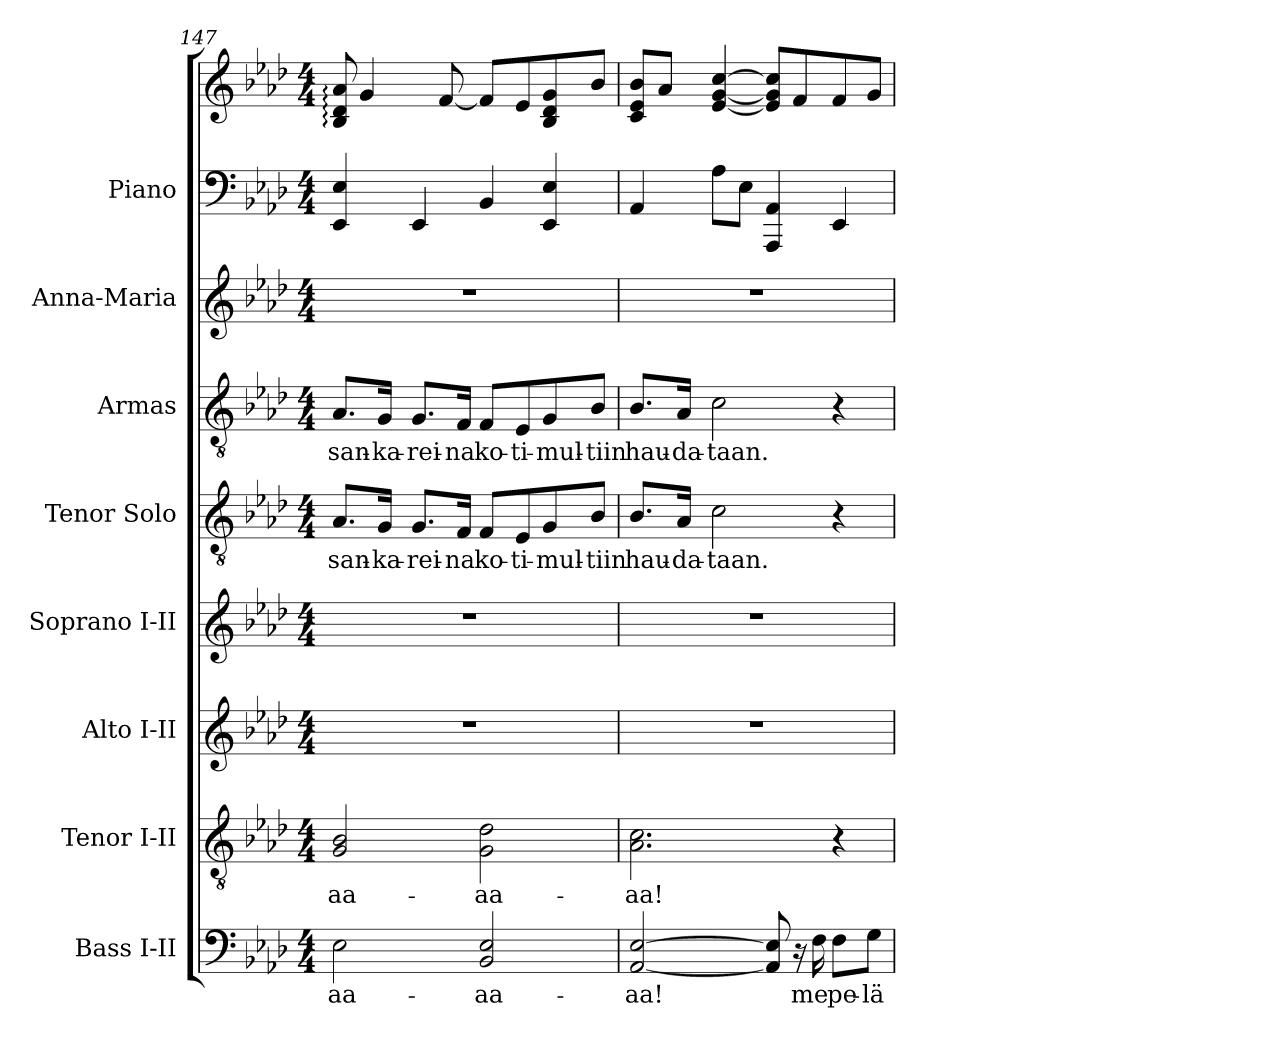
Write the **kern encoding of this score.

**kern	**text	**kern	**text	**kern	**kern	**kern	**text	**kern	**text	**kern	**kern	**kern
*part8	*part8	*part7	*part7	*part6	*part5	*part4	*part4	*part3	*part3	*part2	*part1	*part1
*staff9	*staff9	*staff8	*staff8	*staff7	*staff6	*staff5	*staff5	*staff4	*staff4	*staff3	*staff2	*staff1
*I"Bass I-II	*	*I"Tenor I-II	*	*I"Alto I-II	*I"Soprano I-II	*I"Tenor Solo	*	*I"Armas	*	*I"Anna-Maria	*I"Piano	*
*I'B.	*	*I'T.	*	*I'A.	*I'S.	*I'T. Solo	*	*I'Armas	*	*I'A-M	*I'Pno.	*
!!LO:PB:g=z
*clefF4	*	*clefGv2	*	*clefG2	*clefG2	*clefGv2	*	*clefGv2	*	*clefG2	*clefF4	*clefG2
*	*	*ITrd7c12	*	*	*	*ITrd7c12	*	*ITrd7c12	*	*	*	*
*k[b-e-a-d-]	*	*k[b-e-a-d-]	*	*k[b-e-a-d-]	*k[b-e-a-d-]	*k[b-e-a-d-]	*	*k[b-e-a-d-]	*	*k[b-e-a-d-]	*k[b-e-a-d-]	*k[b-e-a-d-]
*A-:	*	*A-:	*	*A-:	*A-:	*A-:	*	*A-:	*	*A-:	*A-:	*A-:
*M4/4	*	*M4/4	*	*M4/4	*M4/4	*M4/4	*	*M4/4	*	*M4/4	*M4/4	*M4/4
=147	=147	=147	=147	=147	=147	=147	=147	=147	=147	=147	=147	=147
!	!LO:LY:b:color=#000000	!	!	!	!	!	!	!	!	!	!	!
!	!	!	!LO:LY:b:color=#000000	!	!	!	!	!	!	!	!	!
!	!	!	!	!	!	!	!LO:LY:b:color=#000000	!	!	!	!	!
!	!	!	!	!	!	!	!	!	!LO:LY:b:color=#000000	!	!	!
2E-i\	aa-	2GGi/ 2BB-i	aa-	1r	1r	8.AA-i/L	san-	8.AA-i/L	san-	1r	4EE-i/ 4E-i	8B-i/: 8d-i: 8a-i:
.	.	.	.	.	.	.	.	.	.	.	.	4gi/
!	!	!	!	!	!	!	!LO:LY:b:color=#000000	!	!	!	!	!
!	!	!	!	!	!	!	!	!	!LO:LY:b:color=#000000	!	!	!
.	.	.	.	.	.	16GGi/Jk	-ka-	16GGi/Jk	-ka-	.	.	.
!	!	!	!	!	!	!	!LO:LY:b:color=#000000	!	!	!	!	!
!	!	!	!	!	!	!	!	!	!LO:LY:b:color=#000000	!	!	!
.	.	.	.	.	.	8.GGi/L	-rei-	8.GGi/L	-rei-	.	4EE-i/	.
.	.	.	.	.	.	.	.	.	.	.	.	[<8fi/
!	!	!	!	!	!	!	!LO:LY:b:color=#000000	!	!	!	!	!
!	!	!	!	!	!	!	!	!	!LO:LY:b:color=#000000	!	!	!
.	.	.	.	.	.	16FFi/Jk	-na	16FFi/Jk	-na	.	.	.
!	!LO:LY:b:color=#000000	!	!	!	!	!	!	!	!	!	!	!
!	!	!	!LO:LY:b:color=#000000	!	!	!	!	!	!	!	!	!
!	!	!	!	!	!	!	!LO:LY:b:color=#000000	!	!	!	!	!
!	!	!	!	!	!	!	!	!	!LO:LY:b:color=#000000	!	!	!
2BB-i/ 2E-i	-aa-	2GGi\ 2D-i	-aa-	.	.	8FFi/L	ko-	8FFi/L	ko-	.	4BB-i/	8fi/L]
!	!	!	!	!	!	!	!LO:LY:b:color=#000000	!	!	!	!	!
!	!	!	!	!	!	!	!	!	!LO:LY:b:color=#000000	!	!	!
.	.	.	.	.	.	8EE-i/	-ti-	8EE-i/	-ti-	.	.	8e-i/
!	!	!	!	!	!	!	!LO:LY:b:color=#000000	!	!	!	!	!
!	!	!	!	!	!	!	!	!	!LO:LY:b:color=#000000	!	!	!
.	.	.	.	.	.	8GGi/	-mul-	8GGi/	-mul-	.	4EE-i/ 4E-i	8B-i/ 8d-i 8gi
!	!	!	!	!	!	!	!LO:LY:b:color=#000000	!	!	!	!	!
!	!	!	!	!	!	!	!	!	!LO:LY:b:color=#000000	!	!	!
.	.	.	.	.	.	8BB-i/J	-tiin	8BB-i/J	-tiin	.	.	8b-i/J
=148	=148	=148	=148	=148	=148	=148	=148	=148	=148	=148	=148	=148
!	!LO:LY:b:color=#000000	!	!	!	!	!	!	!	!	!	!	!
!	!	!	!LO:LY:b:color=#000000	!	!	!	!	!	!	!	!	!
!	!	!	!	!	!	!	!LO:LY:b:color=#000000	!	!	!	!	!
!	!	!	!	!	!	!	!	!	!LO:LY:b:color=#000000	!	!	!
[<2AA-i/ [>2E-i	-aa!	2.AA-i\ 2.Ci	-aa!	1r	1r	8.BB-i/L	hau-	8.BB-i/L	hau-	1r	4AA-i/	8ci/ 8e-i 8b-iL
.	.	.	.	.	.	.	.	.	.	.	.	8a-i/J
!	!	!	!	!	!	!	!LO:LY:b:color=#000000	!	!	!	!	!
!	!	!	!	!	!	!	!	!	!LO:LY:b:color=#000000	!	!	!
.	.	.	.	.	.	16AA-i/Jk	-da-	16AA-i/Jk	-da-	.	.	.
!	!	!	!	!	!	!	!LO:LY:b:color=#000000	!	!	!	!	!
!	!	!	!	!	!	!	!	!	!LO:LY:b:color=#000000	!	!	!
.	.	.	.	.	.	2Ci\	-taan.	2Ci\	-taan.	.	8A-i\L	[<4e-i/ [<4gi [>4cci
.	.	.	.	.	.	.	.	.	.	.	8E-i\J	.
8AA-i/] 8E-i]	.	.	.	.	.	.	.	.	.	.	4AAA-i/ 4AA-i	8e-i/] 8gi] 8cci]L
16r	.	.	.	.	.	.	.	.	.	.	.	8fi/
!	!LO:LY:b:color=#000000	!	!	!	!	!	!	!	!	!	!	!
16Fi\	me	.	.	.	.	.	.	.	.	.	.	.
!	!LO:LY:b:color=#000000	!	!	!	!	!	!	!	!	!	!	!
8Fi\L	pe-	4r	.	.	.	4r	.	4r	.	.	4EE-i/	8fi/
!	!LO:LY:b:color=#000000	!	!	!	!	!	!	!	!	!	!	!
8Gi\J	-lä-	.	.	.	.	.	.	.	.	.	.	8gi/J
=	=	=	=	=	=	=	=	=	=	=	=	=
*-	*-	*-	*-	*-	*-	*-	*-	*-	*-	*-	*-	*-
